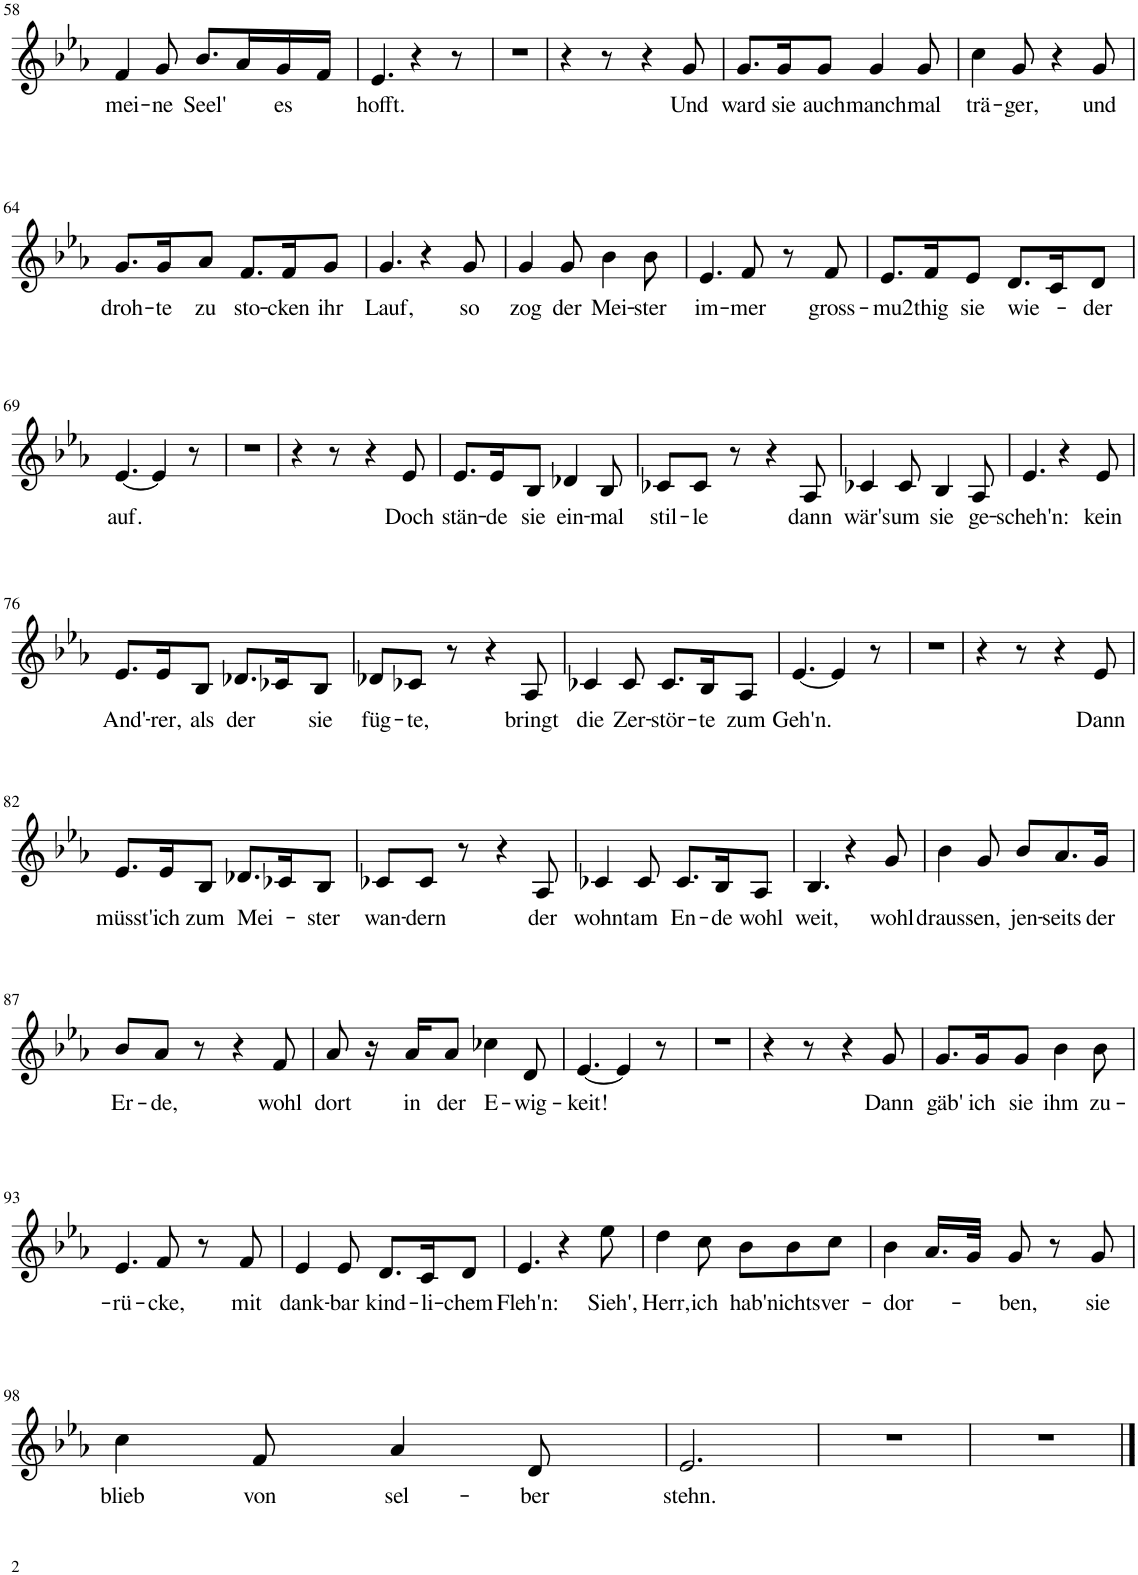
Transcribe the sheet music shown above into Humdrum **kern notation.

**kern	**text
*part1	*part1
*staff1	*staff1
*I"Piano	*
*I'Pno	*
!!LO:PB:g=z
*clefG2	*
*k[b-e-a-]	*
*M6/8	*
=58	=58
!	!LO:LY:b
4f/	mei-
!	!LO:LY:b
8g/	-ne
!	!LO:LY:b
8.b-/L	Seel'
16a-/L	.
!	!LO:LY:b
16g/	es
16f/JJ	.
=59	=59
!	!LO:LY:b
4.e-/	hofft.
4r	.
8r	.
=60	=60
2.r	.
=61	=61
4r	.
8r	.
4r	.
!	!LO:LY:b
8g/	Und
=62	=62
!	!LO:LY:b
8.g/L	ward
!	!LO:LY:b
16g/K	sie
!	!LO:LY:b
8g/J	auch
!	!LO:LY:b
4g/	manch
!	!LO:LY:b
8g/	mal
=63	=63
!	!LO:LY:b
4cc\	trä-
!	!LO:LY:b
8g/	-ger,
4r	.
!	!LO:LY:b
8g/	und
!!LO:LB:g=z
=64	=64
!	!LO:LY:b
8.g/L	droh-
!	!LO:LY:b
16g/K	-te
!	!LO:LY:b
8a-/J	zu
!	!LO:LY:b
8.f/L	sto-
!	!LO:LY:b
16f/K	-cken
!	!LO:LY:b
8g/J	ihr
=65	=65
!	!LO:LY:b
4.g/	Lauf,
4r	.
!	!LO:LY:b
8g/	so
=66	=66
!	!LO:LY:b
4g/	zog
!	!LO:LY:b
8g/	der
!	!LO:LY:b
4b-\	Mei-
!	!LO:LY:b
8b-\	-ster
=67	=67
!	!LO:LY:b
4.e-/	im-
!	!LO:LY:b
8f/	-mer
8r	.
!	!LO:LY:b
8f/	gross-
=68	=68
!	!LO:LY:b
8.e-/L	mu2
!	!LO:LY:b
16f/K	-thig
!	!LO:LY:b
8e-/J	sie
!	!LO:LY:b
8.d/L	wie-
16c/K	.
!	!LO:LY:b
8d/J	-der
!!LO:LB:g=z
=69	=69
!	!LO:LY:b
[4.e-/	auf.
4e-/]	.
8r	.
=70	=70
2.r	.
=71	=71
4r	.
8r	.
4r	.
!	!LO:LY:b
8e-/	Doch
=72	=72
!	!LO:LY:b
8.e-/L	stän-
!	!LO:LY:b
16e-/K	-de
!	!LO:LY:b
8B-/J	sie
!	!LO:LY:b
4d-X/	ein-
!	!LO:LY:b
8B-/	-mal
=73	=73
!	!LO:LY:b
8c-X/L	stil-
!	!LO:LY:b
8c-/J	-le
8r	.
4r	.
!	!LO:LY:b
8A-/	dann
=74	=74
!	!LO:LY:b
4c-X/	wär's
!	!LO:LY:b
8c-/	um
!	!LO:LY:b
4B-/	sie
!	!LO:LY:b
8A-/	ge-
=75	=75
!	!LO:LY:b
4.e-/	-scheh'n:
4r	.
!	!LO:LY:b
8e-/	kein
!!LO:LB:g=z
=76	=76
!	!LO:LY:b
8.e-/L	And'-
!	!LO:LY:b
16e-/K	-rer,
!	!LO:LY:b
8B-/J	als
!	!LO:LY:b
8.d-X/L	der
16c-X/K	.
!	!LO:LY:b
8B-/J	sie
=77	=77
!	!LO:LY:b
8d-X/L	füg-
!	!LO:LY:b
8c-X/J	-te,
8r	.
4r	.
!	!LO:LY:b
8A-/	bringt
=78	=78
!	!LO:LY:b
4c-X/	die
!	!LO:LY:b
8c-/	Zer-
!	!LO:LY:b
8.c-/L	-stör-
!	!LO:LY:b
16B-/K	-te
!	!LO:LY:b
8A-/J	zum
=79	=79
!	!LO:LY:b
[4.e-/	Geh'n.
4e-/]	.
8r	.
=80	=80
2.r	.
=81	=81
4r	.
8r	.
4r	.
!	!LO:LY:b
8e-/	Dann
!!LO:LB:g=z
=82	=82
!	!LO:LY:b
8.e-/L	müsst'
!	!LO:LY:b
16e-/K	ich
!	!LO:LY:b
8B-/J	zum
!	!LO:LY:b
8.d-X/L	Mei-
16c-X/K	.
!	!LO:LY:b
8B-/J	-ster
=83	=83
!	!LO:LY:b
8c-X/L	wan-
!	!LO:LY:b
8c-/J	-dern
8r	.
4r	.
!	!LO:LY:b
8A-/	der
=84	=84
!	!LO:LY:b
4c-X/	wohnt
!	!LO:LY:b
8c-/	am
!	!LO:LY:b
8.c-/L	En-
!	!LO:LY:b
16B-/K	-de
!	!LO:LY:b
8A-/J	wohl
=85	=85
!	!LO:LY:b
4.B-/	weit,
4r	.
!	!LO:LY:b
8g/	wohl
=86	=86
!	!LO:LY:b
4b-\	drauss
!	!LO:LY:b
8g/	en,
!	!LO:LY:b
8b-/L	jen-
!	!LO:LY:b
8.a-/	-seits
!	!LO:LY:b
16g/Jk	der
!!LO:LB:g=z
=87	=87
!	!LO:LY:b
8b-/L	Er-
!	!LO:LY:b
8a-/J	-de,
8r	.
4r	.
!	!LO:LY:b
8f/	wohl
=88	=88
!	!LO:LY:b
8a-/	dort
16r	.
!	!LO:LY:b
16a-/KL	in
!	!LO:LY:b
8a-/J	der
!	!LO:LY:b
4cc-X\	E-
!	!LO:LY:b
8d/	-wig-
=89	=89
!	!LO:LY:b
[4.e-/	-keit!
4e-/]	.
8r	.
=90	=90
2.r	.
=91	=91
4r	.
8r	.
4r	.
!	!LO:LY:b
8g/	Dann
=92	=92
!	!LO:LY:b
8.g/L	gäb'
!	!LO:LY:b
16g/K	ich
!	!LO:LY:b
8g/J	sie
!	!LO:LY:b
4b-\	ihm
!	!LO:LY:b
8b-\	zu-
!!LO:LB:g=z
=93	=93
!	!LO:LY:b
4.e-/	-rü-
!	!LO:LY:b
8f/	-cke,
8r	.
!	!LO:LY:b
8f/	mit
=94	=94
!	!LO:LY:b
4e-/	dank-
!	!LO:LY:b
8e-/	-bar
!	!LO:LY:b
8.d/L	kind-
!	!LO:LY:b
16c/K	-li-
!	!LO:LY:b
8d/J	-chem
=95	=95
!	!LO:LY:b
4.e-/	Fleh'n:
4r	.
!	!LO:LY:b
8ee-\	Sieh',
=96	=96
!	!LO:LY:b
4dd\	Herr,
!	!LO:LY:b
8cc\	ich
!	!LO:LY:b
8b-\L	hab'
!	!LO:LY:b
8b-\	nichts
!	!LO:LY:b
8cc\J	ver-
=97	=97
!	!LO:LY:b
4b-\	-dor-
16.a-/LL	.
32g/JJk	.
!	!LO:LY:b
8g/	-ben,
8r	.
!	!LO:LY:b
8g/	sie
!!LO:LB:g=z
=98	=98
!	!LO:LY:b
4cc\	blieb
!	!LO:LY:b
8f/	von
!	!LO:LY:b
4a-/	sel-
!	!LO:LY:b
8d/	-ber
=99	=99
!	!LO:LY:b
2.e-/	stehn.
=100	=100
2.r	.
=101	=101
2.r	.
==	==
*-	*-
